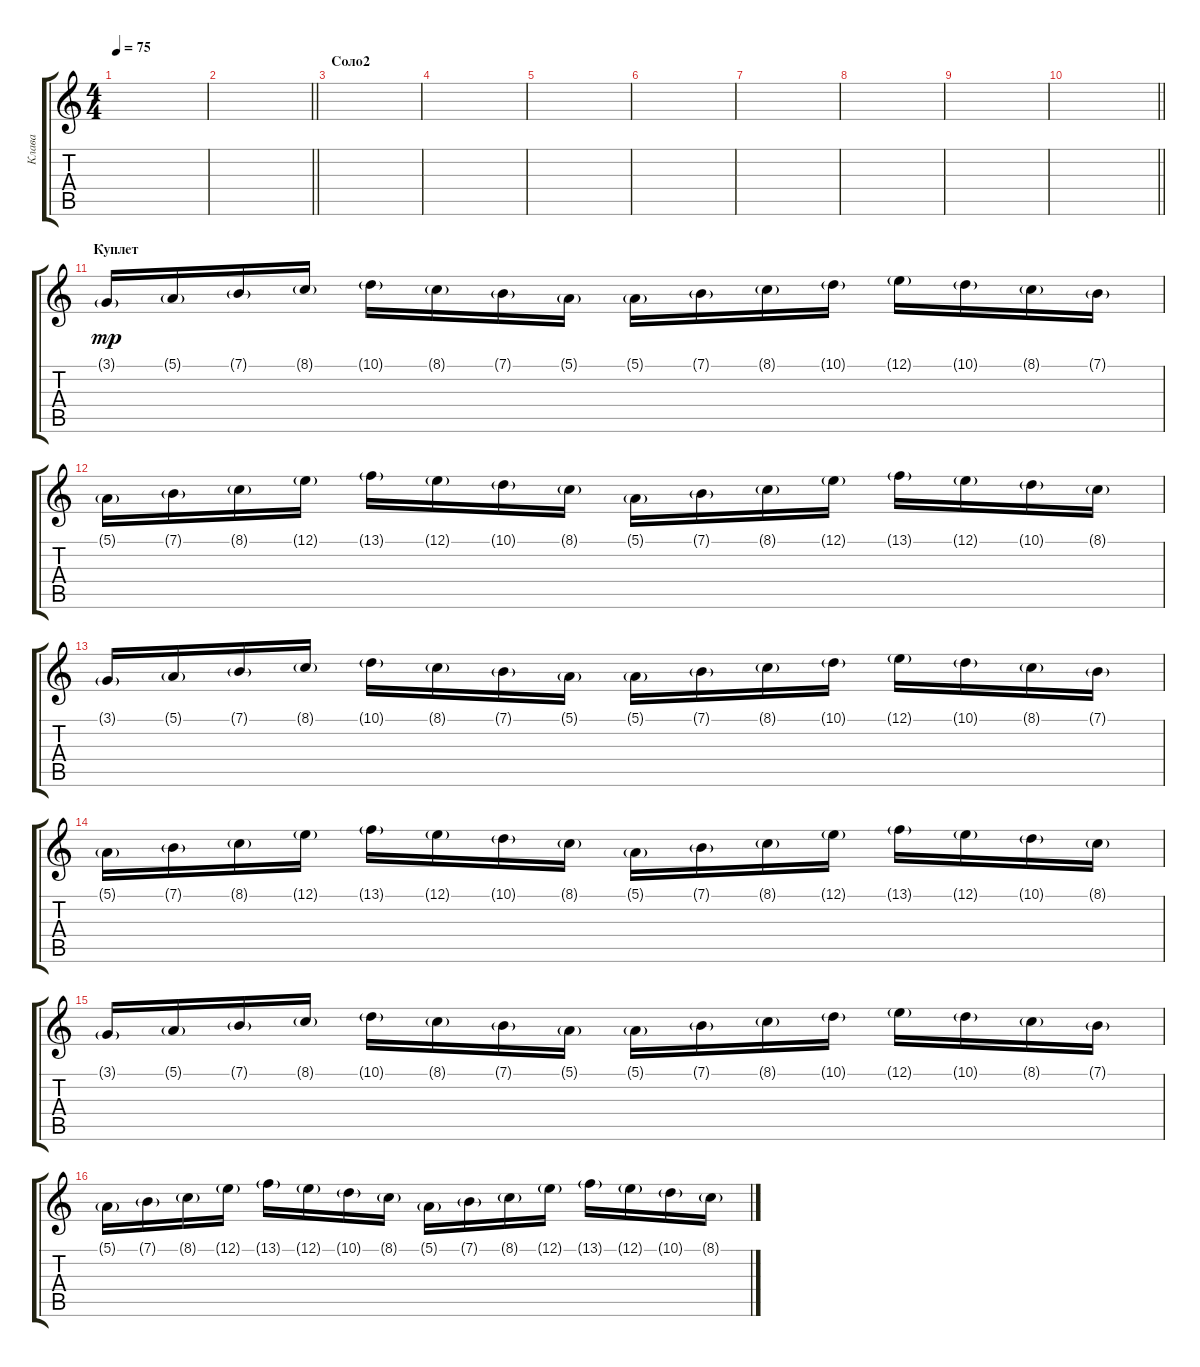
\track ("Клава" "Клава") {instrument acousticgrandpiano}
\staff {score tabs}
\tuning (E4 B3 G3 D3 A2 E2) {hide}
\ts (4 4)
\tempo 75
\clef g2
\ks c
|
\barLineRight lightlight
|
\section ("" "Соло2")
|
|
|
|
|
|
|
\barLineRight lightlight
|
\section ("" "Куплет")
3.1{g}.16{dy mp} 5.1{g}.16 7.1{g}.16 8.1{g}.16 10.1{g}.16 8.1{g}.16 7.1{g}.16 5.1{g}.16 5.1{g}.16 7.1{g}.16 8.1{g}.16 10.1{g}.16 12.1{g}.16 10.1{g}.16 8.1{g}.16 7.1{g}.16 |
5.1{g}.16 7.1{g}.16 8.1{g}.16 12.1{g}.16 13.1{g}.16 12.1{g}.16 10.1{g}.16 8.1{g}.16 5.1{g}.16 7.1{g}.16 8.1{g}.16 12.1{g}.16 13.1{g}.16 12.1{g}.16 10.1{g}.16 8.1{g}.16 |
3.1{g}.16 5.1{g}.16 7.1{g}.16 8.1{g}.16 10.1{g}.16 8.1{g}.16 7.1{g}.16 5.1{g}.16 5.1{g}.16 7.1{g}.16 8.1{g}.16 10.1{g}.16 12.1{g}.16 10.1{g}.16 8.1{g}.16 7.1{g}.16 |
5.1{g}.16 7.1{g}.16 8.1{g}.16 12.1{g}.16 13.1{g}.16 12.1{g}.16 10.1{g}.16 8.1{g}.16 5.1{g}.16 7.1{g}.16 8.1{g}.16 12.1{g}.16 13.1{g}.16 12.1{g}.16 10.1{g}.16 8.1{g}.16 |
3.1{g}.16 5.1{g}.16 7.1{g}.16 8.1{g}.16 10.1{g}.16 8.1{g}.16 7.1{g}.16 5.1{g}.16 5.1{g}.16 7.1{g}.16 8.1{g}.16 10.1{g}.16 12.1{g}.16 10.1{g}.16 8.1{g}.16 7.1{g}.16 |
5.1{g}.16 7.1{g}.16 8.1{g}.16 12.1{g}.16 13.1{g}.16 12.1{g}.16 10.1{g}.16 8.1{g}.16 5.1{g}.16 7.1{g}.16 8.1{g}.16 12.1{g}.16 13.1{g}.16 12.1{g}.16 10.1{g}.16 8.1{g}.16
